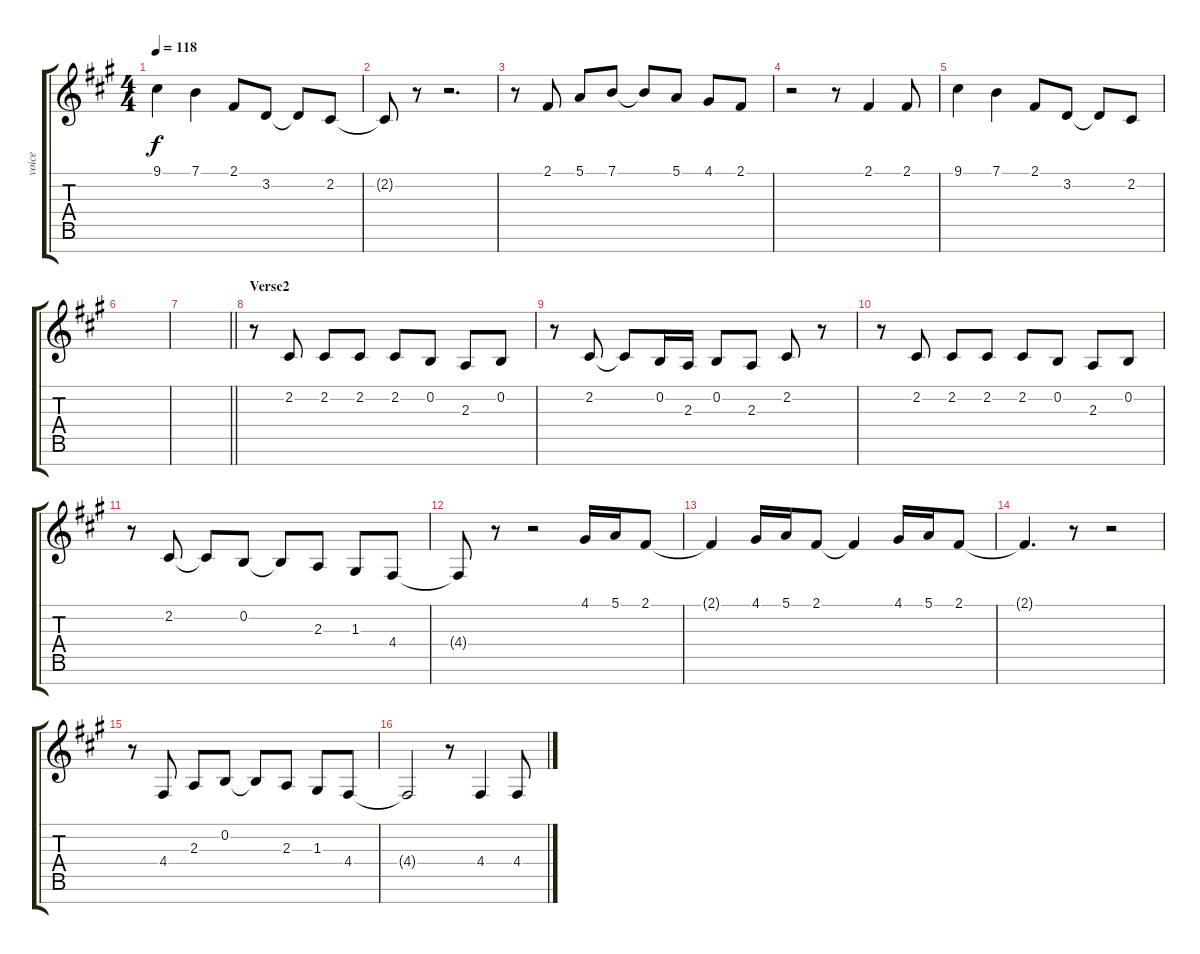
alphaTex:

\track ("voice" "voice") {instrument violin}
\staff {score tabs}
\tuning (E4 B3 G3 D3 A2 E2 B1) {hide}
\ts (4 4)
\tempo 118
\clef g2
\ks f#minor
9.1.4{dy f} 7.1.4 2.1.8 3.2.8 3.2{t}.8 2.2.8 |
2.2{t}.8 r.8 r.2{d} |
r.8 2.1.8 5.1.8 7.1.8 7.1{t}.8 5.1.8 4.1.8 2.1.8 |
r.2 r.8 2.1.4 2.1.8 |
9.1.4 7.1.4 2.1.8 3.2.8 3.2{t}.8 2.2.8 |
|
\barLineRight lightlight
|
\section ("" "Verse2")
r.8 2.2.8 2.2.8 2.2.8 2.2.8 0.2.8 2.3.8 0.2.8 |
r.8 2.2.8 2.2{t}.8 0.2.16 2.3.16 0.2.8 2.3.8 2.2.8 r.8 |
r.8 2.2.8 2.2.8 2.2.8 2.2.8 0.2.8 2.3.8 0.2.8 |
r.8 2.2.8 2.2{t}.8 0.2.8 0.2{t}.8 2.3.8 1.3.8 4.4.8 |
4.4{t}.8 r.8 r.2 4.1.16 5.1.16 2.1.8 |
2.1{t}.4 4.1.16 5.1.16 2.1.8 2.1{t}.4 4.1.16 5.1.16 2.1.8 |
2.1{t}.4{d} r.8 r.2 |
r.8 4.4.8 2.3.8 0.2.8 0.2{t}.8 2.3.8 1.3.8 4.4.8 |
4.4{t}.2 r.8 4.4.4 4.4.8
